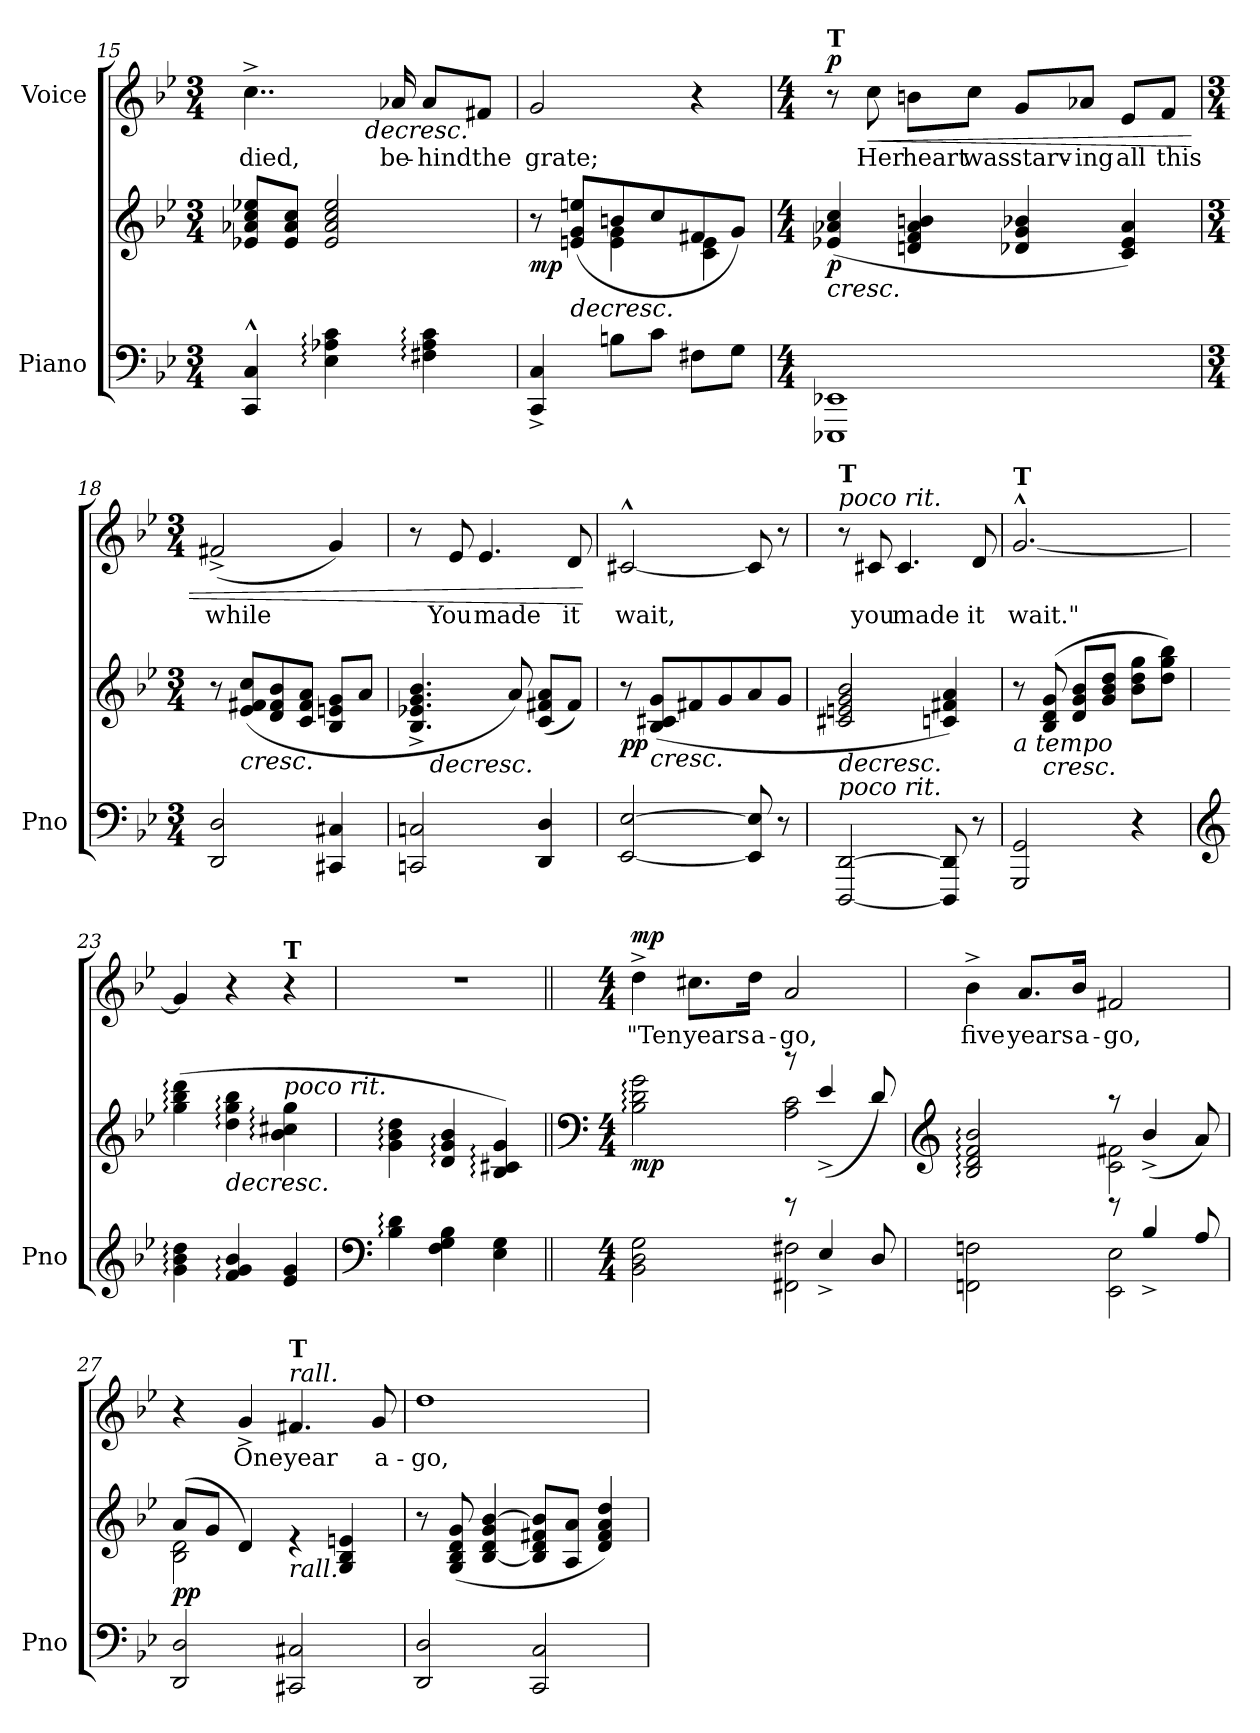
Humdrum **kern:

**kern	**kern	**dynam	**kern	**text	**dynam
*part2	*part2	*part2	*part1	*part1	*part1
*staff3	*staff2	*staff2/3	*staff1	*staff1	*staff1
*I"Piano	*	*	*I"Voice	*	*
*I'Pno	*	*	*	*	*
*clefF4	*clefG2	*	*clefG2	*	*
*k[b-e-]	*k[b-e-]	*	*k[b-e-]	*	*
*M3/4	*M3/4	*	*M3/4	*	*
=15	=15	=15	=15	=15	=15
!	!	!	!	!LO:LY:b	!
*	*	*	*^	*	*
4CC/^^ 4C/^^	8e-X/ 8a-X/ 8cc/ 8ee-X/L	.	4..cc^\	4.ryy	died,	.
.	8e-/ 8a-/ 8cc/J	.	.	.	.	.
4E-\: 4A-X\: 4c\:	2e-/ 2a-/ 2cc/ 2ee-/	.	.	.	.	.
!	!	!	!	!	!	!LO:HP:b
.	.	.	.	8ryy	.	>
!	!	!	!	!	!LO:LY:b	!
.	.	.	16a-X/	.	be-	.
!	!	!	!	!	!LO:LY:b	!
4F#X\: 4A-\: 4c\:	.	.	8a-/L	4ryy	-hind	.
!	!	!	!	!	!LO:LY:b	!
.	.	.	8f#X/J	.	the	.
*	*	*	*v	*v	*	*
=16	=16	=16	=16	=16	=16
*	*^	*	*	*	*
!	!	!	!LO:DY:b	!	!LO:LY:b	!
4CC/^ 4C/^	8r	4ryy	mp	2g/	grate;	.
!	!	!	!LO:HP:b	!	!	!
.	(>8en/ 8g/ 8een/L	.	>	.	.	.
8Bn\L	8bn/	4e\ 4g\	.	.	.	.
8c\J	8cc/	.	.	.	.	.
8F#X\L	8f#X/	4c\ 4e\	.	4r	.	.
8G\J	8g/J)	.	.	.	.	.
*	*v	*v	*	*	*	*
!!LO:LB:g=z
=17	=17	=17	=17	=17	=17
*M4/4	*M4/4	*	*M4/4	*	*
!	!	!	!LO:TX:a:B:t=T	!	!
!	!	!LO:HP:b	!	!	!
!	!	!LO:DY:n=1:b	!	!	!LO:DY:a
1EEE-X 1EE-X	(>4e-X/ 4a-X/ 4cc/	< p	8r	.	p
!	!	!	!	!LO:LY:b	!LO:HP:b
.	.	.	8cc\	Her	<
!	!	!	!	!LO:LY:b	!
.	4dn/ 4f/ 4a-/ 4bn/	.	8bn\L	heart	.
!	!	!	!	!LO:LY:b	!
.	.	.	8cc\J	was	.
!	!	!	!	!LO:LY:b	!
.	4d-X/ 4g/ 4b-X/	.	8g/L	starv-	.
!	!	!	!	!LO:LY:b	!
.	.	.	8a-X/J	-ing	.
!	!	!	!	!LO:LY:b	!
.	4c/ 4e-/ 4a-/)	.	8e-/L	all	.
!	!	!	!	!LO:LY:b	!
.	.	.	8f/J	this	.
.	.	]	.	.	]
=18	=18	=18	=18	=18	=18
*M3/4	*M3/4	*	*M3/4	*	*
!	!	!	!	!LO:LY:b	!
2DD/ 2D/	8r	.	(<2f#X^/	while	.
!	!	!LO:HP:b	!	!	!
.	(<8e-/ 8f#X/ 8cc/L	<	.	.	.
.	8d/ 8f#/ 8b-/	.	.	.	.
.	8c/ 8f#/ 8a/J	.	.	.	.
4CC#X/ 4C#X/	8B-/ 8en/ 8g/L	.	4g/)	.	.
.	8a/J	.	.	.	.
=19	=19	=19	=19	=19	=19
*	*^	*	*	*	*
2CCn/ 2Cn/	4.B-/^ 4.e-X/^ 4.g/^ 4.b-/^	16ryy	.	8r	.	.
!	!	!	!LO:HP:b	!	!	!
.	.	16ryy	>	.	.	.
!	!	!	!	!	!LO:LY:b	!
.	.	8ryy	.	8e-/	You	.
!	!	!	!	!	!LO:LY:b	!
.	.	2ryy	.	4.e-/	made	.
.	8a/)	.	[	.	.	.
4DD/ 4D/	(<8c/ 8f#X/ 8a/L	.	.	.	.	.
!	!	!	!	!	!LO:LY:b	!
.	8f#/J)	.	[	8d/	it	.
*	*v	*v	*	*	*	*
.	.	.	.	.	[
!!LO:LB:g=z
=20	=20	=20	=20	=20	=20
!	!	!LO:DY:b	!	!LO:LY:b	!
[2EE-/ [2E-/	8r	pp	[2c#X^^/	wait,	.
!	!	!LO:HP:b	!	!	!
.	(>8B-/ 8c#X/ 8g/L	<	.	.	.
.	8f#X/	.	.	.	.
.	8g/	.	.	.	.
8EE-/] 8E-/]	8a/	.	8c#/]	.	.
8r	8g/J	.	8r	.	.
.	.	]	.	.	.
=21	=21	=21	=21	=21	=21
!	!	!	!LO:TX:a:i:t=poco rit.	!	!
!	!	!	!LO:TX:a:B:t=T	!	!
!	!LO:TX:b:i:t=poco rit.	!	!	!	!
!	!	!LO:HP:b	!	!	!
[2DDD/ [2DD/	2c#X/ 2en/ 2g/ 2b-/	>	8r	.	.
!	!	!	!	!LO:LY:b	!
.	.	.	8c#X/	you	.
!	!	!	!	!LO:LY:b	!
.	.	.	4.c#/	made	.
8DDD/] 8DD/]	4cn/ 4f#X/ 4a/)	[	.	.	.
!	!	!	!	!LO:LY:b	!
8r	.	.	8d/	it	.
=22	=22	=22	=22	=22	=22
!	!	!	!LO:TX:a:B:t=T	!	!
!	!LO:TX:b:i:t=a tempo	!	!	!	!
!	!	!	!	!LO:LY:b	!
2GGG/ 2GG/	8r	.	[2.g^^/	wait."	.
!	!	!LO:HP:b	!	!	!
.	(>8B-/ 8d/ 8g/	<	.	.	.
.	8d/ 8g/ 8b-/L	.	.	.	.
.	8g/ 8b-/ 8dd/J	.	.	.	.
4r	8b-\ 8dd\ 8gg\L	.	.	.	.
.	8dd\ 8gg\ 8bb-\J)	.	.	.	.
=23	=23	=23	=23	=23	=23
*clefG2	*	*	*	*	*
4g\: 4b-\: 4dd\:	(>4gg\: 4bb-\: 4ddd\:	.	4g/]	.	.
!	!	!LO:HP:n=1:b	!	!	!
4f/: 4g/: 4b-/:	4dd\: 4gg\: 4bb-\:	] >	4r	.	.
!	!	!	!LO:TX:a:B:t=T	!	!
!	!LO:TX:a:i:t=poco rit.	!	!	!	!
4e-/ 4g/	4b-\: 4cc#X\: 4gg\:	.	4r	.	.
=24	=24	=24	=24	=24	=24
*clefF4	*	*	*	*	*
4B-\: 4d\:	4g\: 4b-\: 4dd\:	.	2.r	.	.
4F\ 4G\ 4B-\	4d/: 4g/: 4b-/:	.	.	.	.
4E-\ 4G\	4B-/: 4c#X/: 4g/:)	[	.	.	.
!!LO:PB:g=z
=25||	=25||	=25||	=25||	=25||	=25||
*	*clefF4	*	*	*	*
*M4/4	*M4/4	*	*M4/4	*	*
*^	*^	*	*	*	*
!	!	!	!	!LO:DY:b	!	!LO:LY:b	!LO:DY:a
2BB-\ 2D\ 2G\	2ryy	2B-\: 2d\: 2g\:	2ryy	mp	4dd^\	"Ten	mp
!	!	!	!	!	!	!LO:LY:b	!
.	.	.	.	.	8.cc#X\L	years	.
!	!	!	!	!	!	!LO:LY:b	!
.	.	.	.	.	16dd\Jk	a-	.
!	!	!	!	!	!	!LO:LY:b	!
2FF#X\ 2F#X\	8rg	2A\ 2c\	8rdd	.	2a/	-go,	.
.	4E-^/	.	(>4e-^/	.	.	.	.
.	8D/	.	8d/)	.	.	.	.
=26	=26	=26	=26	=26	=26	=26	=26
*	*	*clefG2	*	*	*	*	*
!	!	!	!	!	!	!LO:LY:b	!
2FFn\ 2Fn\	2ryy	2B-/: 2d/: 2f/: 2b-/:	2ryy	.	4b-^\	five	.
!	!	!	!	!	!	!LO:LY:b	!
.	.	.	.	.	8.a/L	years	.
!	!	!	!	!	!	!LO:LY:b	!
.	.	.	.	.	16b-/Jk	a-	.
!	!	!	!	!	!	!LO:LY:b	!
2EE-\ 2E-\	8rg	2c\ 2f#X\	8raa	.	2f#X/	-go,	.
.	4B-^/	.	(>4b-^/	.	.	.	.
.	8A/	.	8a/)	.	.	.	.
=27	=27	=27	=27	=27	=27	=27	=27
!	!	!	!	!LO:DY:b	!	!	!
*v	*v	*	*	*	*	*	*
2DD/ 2D/	(>8a/L	2B-\ 2d\	pp	4r	.	.
.	8g/J	.	.	.	.	.
!	!	!	!	!	!LO:LY:b	!
.	4d/)	.	.	4g^/	One	.
!	!	!	!	!LO:TX:a:i:t=rall.	!	!
!	!	!	!	!LO:TX:a:B:t=T	!	!
!	!LO:TX:b:i:t=rall.	!	!	!	!	!
!	!	!	!	!	!LO:LY:b	!
2CC#X/ 2C#X/	4re	2ryy	.	4.f#X/	year	.
.	4G/ 4B-/ 4en/	.	.	.	.	.
!	!	!	!	!	!LO:LY:b	!
.	.	.	.	8g/	a-	.
*	*v	*v	*	*	*	*
!!LO:LB:g=z
=28	=28	=28	=28	=28	=28
!	!	!	!	!LO:LY:b	!
2DD/ 2D/	8r	.	1dd	-go,	.
.	(>8G/ 8B-/ 8d/ 8g/	.	.	.	.
.	[4B-/ 4d/ 4g/ [4b-/	.	.	.	.
2CC/ 2C/	8B-/] 8d/ 8f#X/ 8b-/]L	.	.	.	.
.	8A/ 8a/J	.	.	.	.
.	4d/ 4f#/ 4a/ 4dd/)	.	.	.	.
.	.	]	.	.	.
=	=	=	=	=	=
*-	*-	*-	*-	*-	*-
